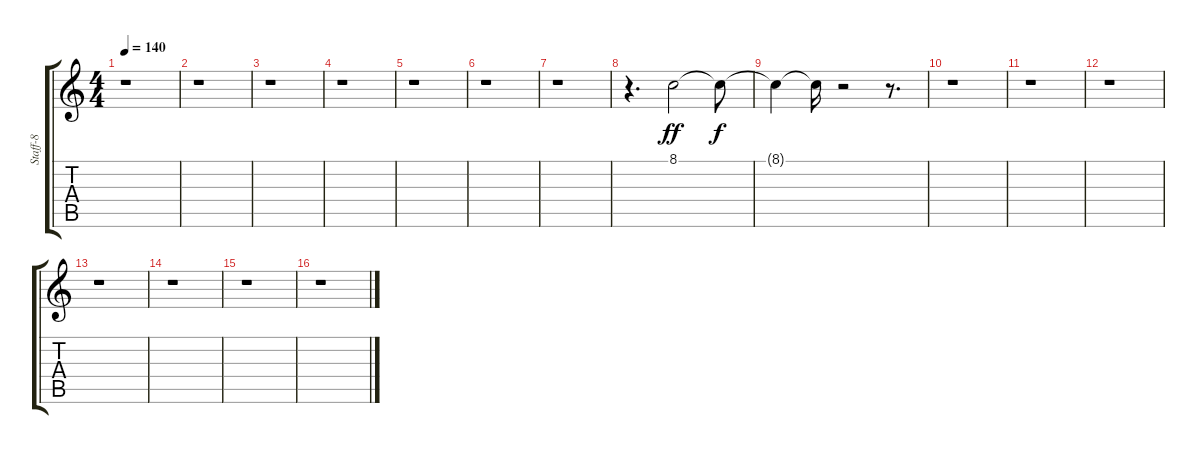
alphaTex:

\track ("Staff-8" "Staff-8") {instrument reversecymbal}
\staff {score tabs}
\tuning (E4 B3 G3 D3 A2 E2) {hide}
\ts (4 4)
\tempo 140
\clef g2
\ks c
r.1{dy ff} |
r.1 |
r.1 |
r.1 |
r.1 |
r.1 |
r.1 |
r.4{d} 8.1.2{volume 8} 8.1{t}.8{dy f} |
8.1{t}.4 8.1{t}.16 r.2 r.8{d} |
r.1 |
r.1 |
r.1 |
r.1 |
r.1 |
r.1 |
r.1
